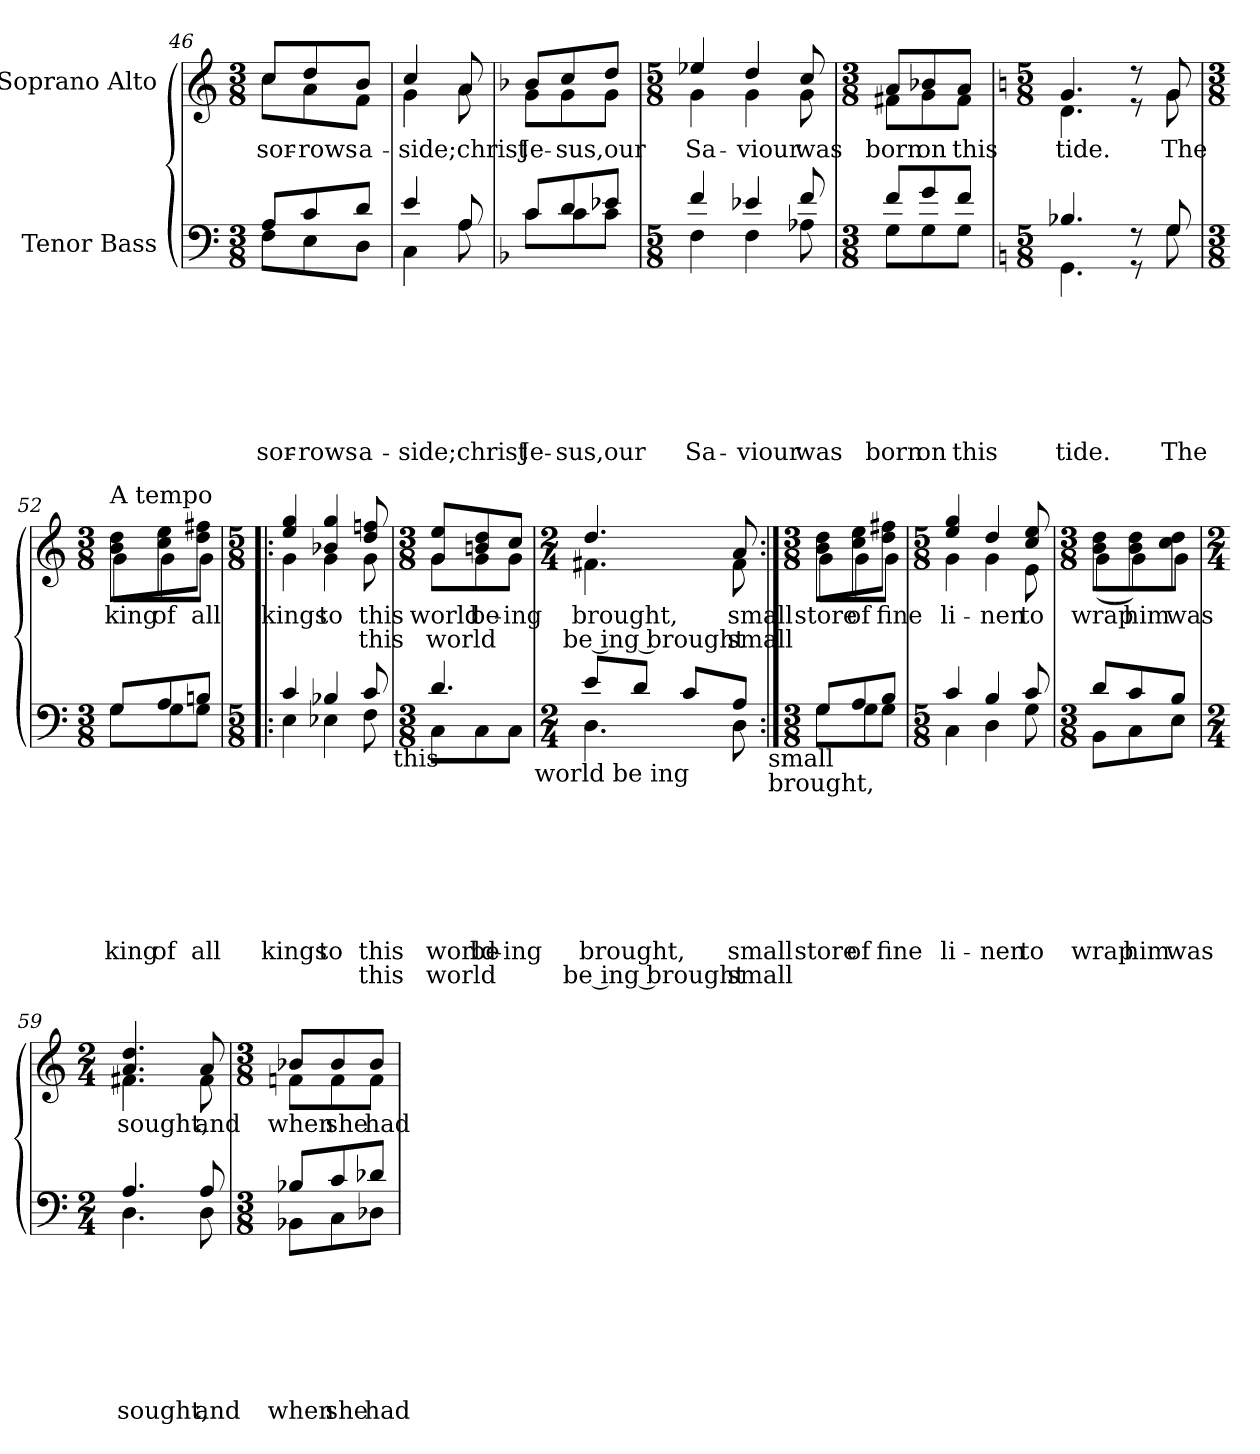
**kern	**text	**text	**text	**text	**text	**text	**text	**text	**kern	**text	**text
*part2	*part2	*part2	*part2	*part2	*part2	*part2	*part2	*part2	*part1	*part1	*part1
*staff2	*staff2	*staff2	*staff2	*staff2	*staff2	*staff2	*staff2	*staff2	*staff1	*staff1	*staff1
*I"Tenor Bass	*	*	*	*	*	*	*	*	*I"Soprano Alto	*	*
*clefF4	*	*	*	*	*	*	*	*	*clefG2	*	*
*k[]	*	*	*	*	*	*	*	*	*k[]	*	*
*C:	*	*	*	*	*	*	*	*	*C:	*	*
*M3/8	*	*	*	*	*	*	*	*	*M3/8	*	*
=46	=46	=46	=46	=46	=46	=46	=46	=46	=46	=46	=46
!	!	!	!	!	!	!	!LO:LY:b	!	!	!LO:LY:b	!
*^	*	*	*	*	*	*	*	*	*^	*	*
8A/L	8F\L	.	.	.	.	.	.	sor-	.	8cc/L	8cc\L	sor-	.
!	!	!	!	!	!	!	!	!LO:LY:b	!	!	!	!LO:LY:b	!
8c/	8E\	.	.	.	.	.	.	-rows	.	8dd/	8a\	-rows	.
!	!	!	!	!	!	!	!	!LO:LY:b	!	!	!	!LO:LY:b	!
8d/J	8D\J	.	.	.	.	.	.	a-	.	8b/J	8f\J	a-	.
=47	=47	=47	=47	=47	=47	=47	=47	=47	=47	=47	=47	=47	=47
!	!	!	!	!	!	!	!	!LO:LY:b	!	!	!	!LO:LY:b	!
4e/	4C\	.	.	.	.	.	.	-side;christ	.	4cc/	4g\	-side;christ	.
8A/	8A\	.	.	.	.	.	.	.	.	8a/	8a\	.	.
=48	=48	=48	=48	=48	=48	=48	=48	=48	=48	=48	=48	=48	=48
*k[b-]	*	*	*	*	*	*	*	*	*	*k[b-]	*	*	*
*F:	*	*	*	*	*	*	*	*	*	*F:	*	*	*
!	!	!	!	!	!	!	!	!LO:LY:b	!	!	!	!LO:LY:b	!
8c/L	8c\L	.	.	.	.	.	.	Je-	.	8b-/L	8g\L	Je-	.
!	!	!	!	!	!	!	!	!LO:LY:b	!	!	!	!LO:LY:b	!
8d/	8c\	.	.	.	.	.	.	-sus,our	.	8cc/	8g\	-sus,our	.
8e-X/J	8c\J	.	.	.	.	.	.	.	.	8dd/J	8g\J	.	.
=49	=49	=49	=49	=49	=49	=49	=49	=49	=49	=49	=49	=49	=49
*M5/8	*	*	*	*	*	*	*	*	*	*M5/8	*	*	*
!	!	!	!	!	!	!	!	!LO:LY:b	!	!	!	!LO:LY:b	!
4f/	4F\	.	.	.	.	.	.	Sa-	.	4ee-X/	4g\	Sa-	.
!	!	!	!	!	!	!	!	!LO:LY:b	!	!	!	!LO:LY:b	!
4e-X/	4F\	.	.	.	.	.	.	-viour	.	4dd/	4g\	-viour	.
!	!	!	!	!	!	!	!	!LO:LY:b	!	!	!	!LO:LY:b	!
8f/	8A-X\	.	.	.	.	.	.	was	.	8cc/	8g\	was	.
=50	=50	=50	=50	=50	=50	=50	=50	=50	=50	=50	=50	=50	=50
*M3/8	*	*	*	*	*	*	*	*	*	*M3/8	*	*	*
!	!	!	!	!	!	!	!	!LO:LY:b	!	!	!	!LO:LY:b	!
8f/L	8G\L	.	.	.	.	.	.	born	.	8a/L	8f#X\L	born	.
!	!	!	!	!	!	!	!	!LO:LY:b	!	!	!	!LO:LY:b	!
8g/	8G\	.	.	.	.	.	.	on	.	8b-X/	8g\	on	.
!	!	!	!	!	!	!	!	!LO:LY:b	!	!	!	!LO:LY:b	!
8f/J	8G\J	.	.	.	.	.	.	this	.	8a/J	8f#\J	this	.
!!LO:LB:g=z	!!
=51	=51	=51	=51	=51	=51	=51	=51	=51	=51	=51	=51	=51	=51
*k[]	*	*	*	*	*	*	*	*	*	*k[]	*	*	*
*C:	*	*	*	*	*	*	*	*	*	*C:	*	*	*
*M5/8	*	*	*	*	*	*	*	*	*	*M5/8	*	*	*
!	!	!	!	!	!	!	!	!LO:LY:b	!	!	!	!LO:LY:b	!
4.B-X/	4.GG\	.	.	.	.	.	.	tide.	.	4.g/	4.d\	tide.	.
8rF	8rGG	.	.	.	.	.	.	.	.	8rdd	8re	.	.
!	!	!	!	!	!	!	!	!LO:LY:b	!	!	!	!LO:LY:b	!
8G/	8G\	.	.	.	.	.	.	The	.	8g/	8g\	The	.
=52	=52	=52	=52	=52	=52	=52	=52	=52	=52	=52	=52	=52	=52
*M3/8	*	*	*	*	*	*	*	*	*	*M3/8	*	*	*
!	!	!	!	!	!	!	!	!	!	!LO:TX:a:t=A tempo	!	!	!
!	!	!	!	!	!	!	!	!LO:LY:b	!	!	!	!LO:LY:b	!
8G/L	8G\L	.	.	.	.	.	.	king	.	8b\ 8dd\L	8g\L	king	.
!	!	!	!	!	!	!	!	!LO:LY:b	!	!	!	!LO:LY:b	!
8A/	8G\	.	.	.	.	.	.	of	.	8cc\ 8ee\	8g\	of	.
!	!	!	!	!	!	!	!	!LO:LY:b	!	!	!	!LO:LY:b	!
8Bn/J	8G\J	.	.	.	.	.	.	all	.	8dd\ 8ff#X\J	8g\J	all	.
=53!|:	=53!|:	=53!|:	=53!|:	=53!|:	=53!|:	=53!|:	=53!|:	=53!|:	=53!|:	=53!|:	=53!|:	=53!|:	=53!|:
*M5/8	*	*	*	*	*	*	*	*	*	*M5/8	*	*	*
!	!	!	!	!	!	!	!	!LO:LY:b	!	!	!	!LO:LY:b	!
4c/	4E\	.	.	.	.	.	.	kings	.	4ee/ 4gg/	4g\	kings	.
!	!	!	!	!	!	!	!	!LO:LY:b	!	!	!	!LO:LY:b	!
4B-X/	4E-X\	.	.	.	.	.	.	to	.	4b-X/ 4gg/	4g\	to	.
!	!	!	!	!	!	!	!	!LO:LY:b	!LO:LY:b	!	!	!LO:LY:b	!LO:LY:b
8c/	8F\	.	.	.	.	.	.	this	this	8dd/ 8ffn/	8g\	this	this
!	!LO:TX:b:t=this	!	!	!	!	!	!	!	!	!	!	!	!
=54	=54	=54	=54	=54	=54	=54	=54	=54	=54	=54	=54	=54	=54
*M3/8	*	*	*	*	*	*	*	*	*	*M3/8	*	*	*
!	!	!	!	!	!	!	!	!LO:LY:b	!LO:LY:b	!	!	!LO:LY:b	!LO:LY:b
4.d/	8C\L	.	.	.	.	.	.	world	world	8g/ 8ee/L	8g\L	world	world
!	!	!	!	!	!	!	!	!LO:LY:b	!	!	!	!LO:LY:b	!
.	8C\	.	.	.	.	.	.	be-	.	8bn/ 8dd/	8g\	be-	.
!	!	!	!	!	!	!	!	!LO:LY:b	!	!	!	!LO:LY:b	!
.	8C\J	.	.	.	.	.	.	-ing	.	8cc/J	8g\J	-ing	.
!	!LO:TX:b:t=world be ing	!	!	!	!	!	!	!	!	!	!	!	!
=55	=55	=55	=55	=55	=55	=55	=55	=55	=55	=55	=55	=55	=55
*M2/4	*	*	*	*	*	*	*	*	*	*M2/4	*	*	*
!	!	!	!	!	!	!	!	!LO:LY:b	!LO:LY:b	!	!	!LO:LY:b	!LO:LY:b
8e/L	4.D\	.	.	.	.	.	.	brought,	be ing brought-	4.dd/	4.f#X\	brought,	be ing brought-
8d/J	.	.	.	.	.	.	.	.	.	.	.	.	.
8c/L	.	.	.	.	.	.	.	.	.	.	.	.	.
!	!	!	!	!	!	!	!	!LO:LY:b	!LO:LY:b	!	!	!LO:LY:b	!LO:LY:b
8A/J	8D\	.	.	.	.	.	.	small	-small	8a/	8f#\	small	-small
!	!LO:TX:b:t=small	!	!	!	!	!	!	!	!	!	!	!	!
!	!LO:TX:b:t=brought,	!	!	!	!	!	!	!	!	!	!	!	!
=56:|!	=56:|!	=56:|!	=56:|!	=56:|!	=56:|!	=56:|!	=56:|!	=56:|!	=56:|!	=56:|!	=56:|!	=56:|!	=56:|!
*M3/8	*	*	*	*	*	*	*	*	*	*M3/8	*	*	*
!	!	!	!	!	!	!	!	!LO:LY:b	!	!	!	!LO:LY:b	!
8G/L	8G\L	.	.	.	.	.	.	store	.	8b\ 8dd\L	8g\L	store	.
!	!	!	!	!	!	!	!	!LO:LY:b	!	!	!	!LO:LY:b	!
8A/	8G\	.	.	.	.	.	.	of	.	8cc\ 8ee\	8g\	of	.
!	!	!	!	!	!	!	!	!LO:LY:b	!	!	!	!LO:LY:b	!
8B/J	8G\J	.	.	.	.	.	.	fine	.	8dd\ 8ff#X\J	8g\J	fine	.
!!LO:LB:g=z	!!
=57	=57	=57	=57	=57	=57	=57	=57	=57	=57	=57	=57	=57	=57
*M5/8	*	*	*	*	*	*	*	*	*	*M5/8	*	*	*
!	!	!	!	!	!	!	!	!LO:LY:b	!	!	!	!LO:LY:b	!
4c/	4C\	.	.	.	.	.	.	li-	.	4ee/ 4gg/	4g\	li-	.
!	!	!	!	!	!	!	!	!LO:LY:b	!	!	!	!LO:LY:b	!
4B/	4D\	.	.	.	.	.	.	-nen	.	4dd/	4g\	-nen	.
!	!	!	!	!	!	!	!	!LO:LY:b	!	!	!	!LO:LY:b	!
8c/	8G\	.	.	.	.	.	.	to	.	8cc/ 8ee/	8e\	to	.
=58	=58	=58	=58	=58	=58	=58	=58	=58	=58	=58	=58	=58	=58
*M3/8	*	*	*	*	*	*	*	*	*	*M3/8	*	*	*
!	!	!	!	!	!	!	!	!LO:LY:b	!	!	!	!LO:LY:b	!
8d/L	8BB\L	.	.	.	.	.	.	wrap	.	8b\ 8dd\L	(<8g\L	wrap	.
!	!	!	!	!	!	!	!	!LO:LY:b	!	!	!	!LO:LY:b	!
8c/	8C\	.	.	.	.	.	.	him	.	8b\ 8dd\	8g\)	him	.
!	!	!	!	!	!	!	!	!LO:LY:b	!	!	!	!LO:LY:b	!
8B/J	8E\J	.	.	.	.	.	.	was	.	8cc\ 8dd\J	8g\J	was	.
=59	=59	=59	=59	=59	=59	=59	=59	=59	=59	=59	=59	=59	=59
*M2/4	*	*	*	*	*	*	*	*	*	*M2/4	*	*	*
!	!	!	!	!	!	!	!	!LO:LY:b	!	!	!	!LO:LY:b	!
4.A/	4.D\	.	.	.	.	.	.	sought,	.	4.a/ 4.dd/	4.f#X\	sought,	.
!	!	!	!	!	!	!	!	!LO:LY:b	!	!	!	!LO:LY:b	!
8A/	8D\	.	.	.	.	.	.	and	.	8a/	8f#\	and	.
=60	=60	=60	=60	=60	=60	=60	=60	=60	=60	=60	=60	=60	=60
*M3/8	*	*	*	*	*	*	*	*	*	*M3/8	*	*	*
!	!	!	!	!	!	!	!	!LO:LY:b	!	!	!	!LO:LY:b	!
8B-X/L	8BB-X\L	.	.	.	.	.	.	when	.	8b-X/L	8fn\L	when	.
!	!	!	!	!	!	!	!	!LO:LY:b	!	!	!	!LO:LY:b	!
8c/	8C\	.	.	.	.	.	.	she	.	8b-/	8f\	she	.
!	!	!	!	!	!	!	!	!LO:LY:b	!	!	!	!LO:LY:b	!
8d-X/J	8D-X\J	.	.	.	.	.	.	had	.	8b-/J	8f\J	had	.
*v	*v	*	*	*	*	*	*	*	*	*	*	*	*
*	*	*	*	*	*	*	*	*	*v	*v	*	*
=	=	=	=	=	=	=	=	=	=	=	=
*-	*-	*-	*-	*-	*-	*-	*-	*-	*-	*-	*-
